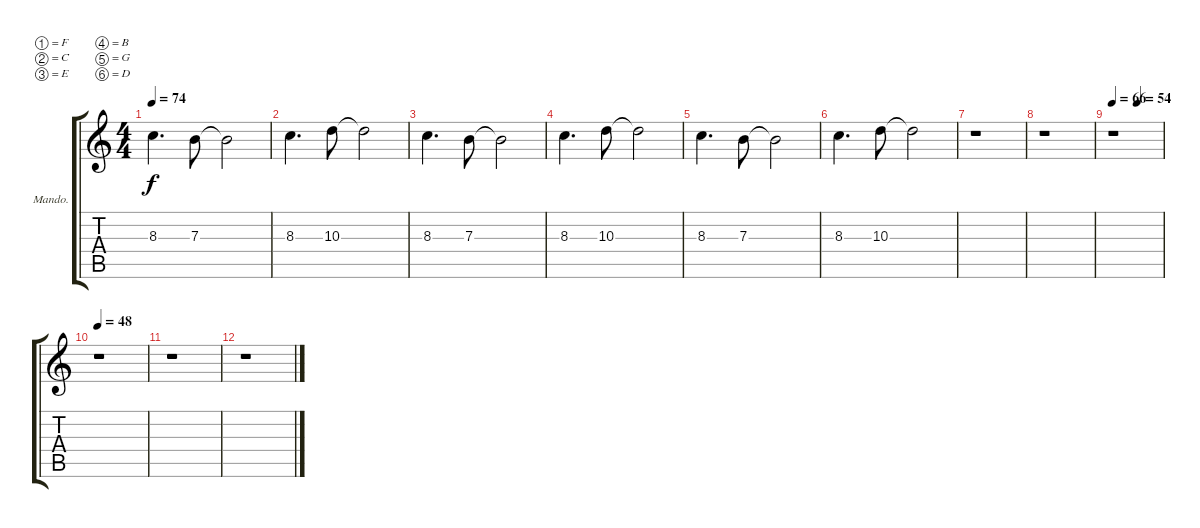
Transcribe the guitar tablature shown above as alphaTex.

\bracketExtendMode groupsimilarinstruments
\firstSystemTrackNameOrientation horizontal
\otherSystemsTrackNameOrientation horizontal
\track ("Strings" "Mando.") {instrument stringensemble1}
\staff {score tabs}
\tuning (F4 C4 E4 B3 G3 D2)
\ts (4 4)
\tempo 74
\clef g2
\ks c
8.3.4{d dy f} 7.3.8 7.3{t}.2 |
8.3.4{d} 10.3.8 10.3{t}.2 |
8.3.4{d} 7.3.8 7.3{t}.2 |
8.3.4{d} 10.3.8 10.3{t}.2 |
8.3.4{d} 7.3.8 7.3{t}.2 |
8.3.4{d} 10.3.8 10.3{t}.2 |
r.1 |
r.1 |
\tempo 66
\tempo (54 0.5)
r.1 |
\tempo 48
r.1 |
r.1 |
r.1
